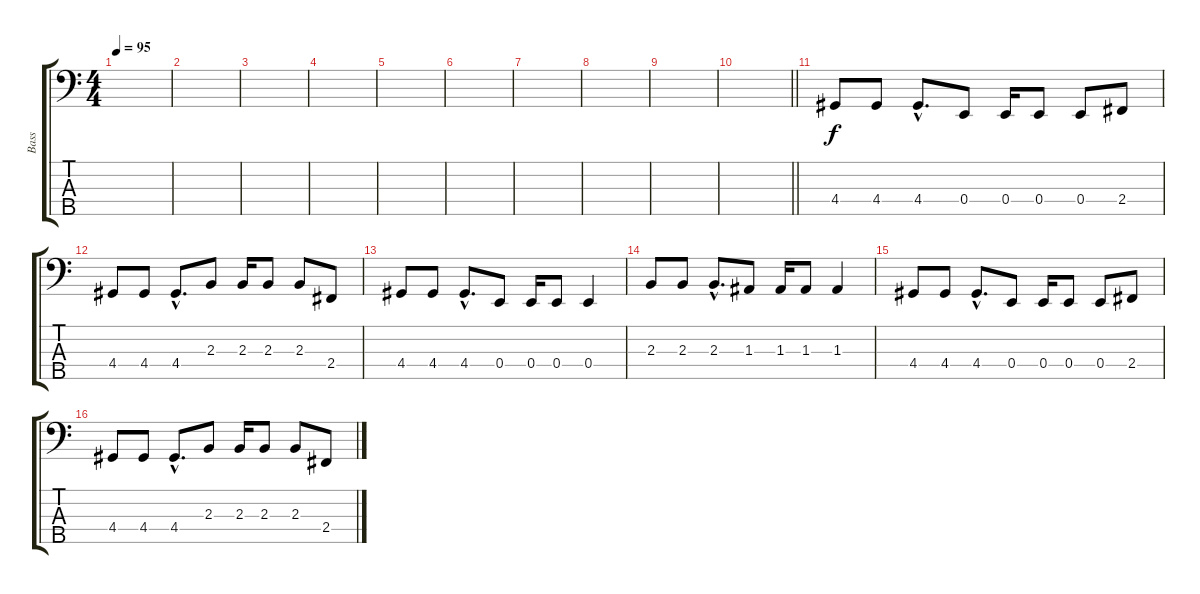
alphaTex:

\track ("Bass" "Bass") {instrument electricbassfinger}
\staff {score tabs}
\tuning (G2 D2 A1 E1 B0) {hide}
\ts (4 4)
\tempo 95
\clef f4
\ks c
|
|
|
|
|
|
|
|
|
\barLineRight lightlight
|
4.4.8 4.4.8 4.4{hac}.8{d} 0.4.8 0.4.16 0.4.8 0.4.8 2.4.8 |
4.4.8 4.4.8 4.4{hac}.8{d} 2.3.8 2.3.16 2.3.8 2.3.8 2.4.8 |
4.4.8 4.4.8 4.4{hac}.8{d} 0.4.8 0.4.16 0.4.8 0.4.4 |
2.3.8 2.3.8 2.3{hac}.8{d} 1.3.8 1.3.16 1.3.8 1.3.4 |
4.4.8 4.4.8 4.4{hac}.8{d} 0.4.8 0.4.16 0.4.8 0.4.8 2.4.8 |
4.4.8 4.4.8 4.4{hac}.8{d} 2.3.8 2.3.16 2.3.8 2.3.8 2.4.8
